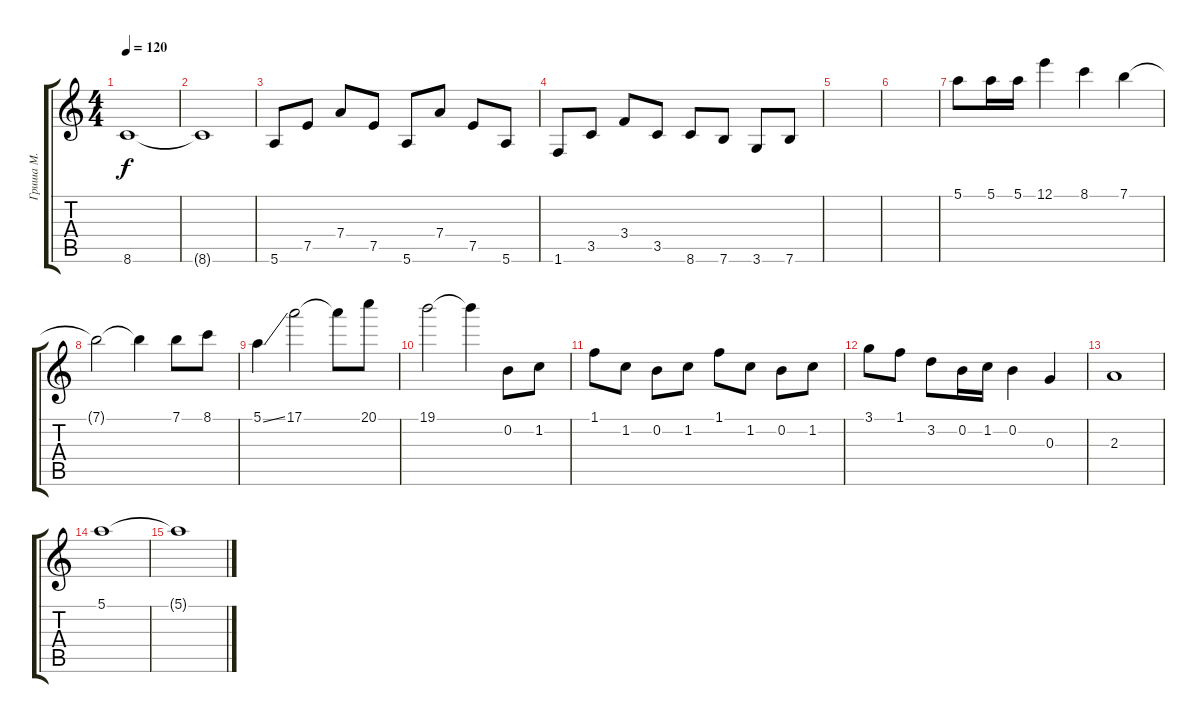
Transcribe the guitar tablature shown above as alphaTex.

\track ("Гриша М." "Гриша М.") {instrument distortionguitar}
\staff {score tabs}
\tuning (E4 B3 G3 D3 A2 E2) {hide}
\ts (4 4)
\tempo 120
\clef g2
\ks c
8.6.1{dy f} |
8.6{t}.1 |
5.6.8 7.5.8 7.4.8 7.5.8 5.6.8 7.4.8 7.5.8 5.6.8 |
1.6.8 3.5.8 3.4.8 3.5.8 8.6.8 7.6.8 3.6.8 7.6.8 |
|
|
5.1.8 5.1.16 5.1.16 12.1.4 8.1.4 7.1.4 |
7.1{t}.2 7.1{t}.4 7.1.8 8.1.8 |
5.1{ss}.4 17.1.2 17.1{t}.8 20.1.8 |
19.1.2 19.1{t}.4 0.2.8 1.2.8 |
1.1.8 1.2.8 0.2.8 1.2.8 1.1.8 1.2.8 0.2.8 1.2.8 |
3.1.8 1.1.8 3.2.8 0.2.16 1.2.16 0.2.4 0.3.4 |
2.3.1 |
5.1.1 |
5.1{t}.1
